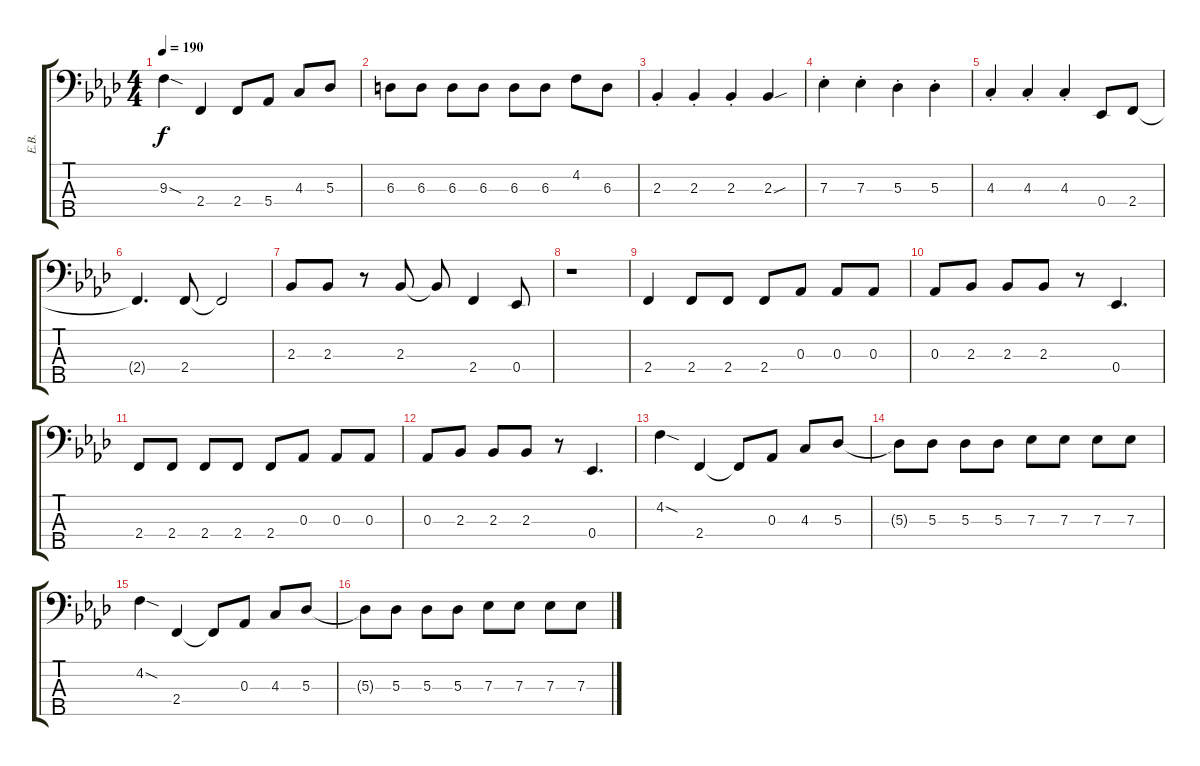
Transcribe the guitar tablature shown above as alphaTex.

\track ("E.B." "E.B.") {instrument electricbassfinger}
\staff {score tabs}
\tuning (Gb2 Db2 Ab1 Eb1 Bb0) {hide}
\ts (4 4)
\tempo 190
\clef f4
\ks ab
9.3{sod t}.4{dy f} 2.4.4 2.4.8 5.4.8 4.3.8 5.3.8 |
6.3.8 6.3.8 6.3.8 6.3.8 6.3.8 6.3.8 4.2.8 6.3.8 |
2.3{st}.4 2.3{st}.4 2.3{st}.4 2.3{sou}.4 |
7.3{st}.4 7.3{st}.4 5.3{st}.4 5.3{st}.4 |
4.3{st}.4 4.3{st}.4 4.3{st}.4 0.4.8 2.4.8 |
2.4{t}.4{d} 2.4.8 2.4{t}.2 |
2.3.8 2.3.8 r.8 2.3.8 2.3{t}.8 2.4.4 0.4.8 |
r.1 |
2.4.4 2.4.8 2.4.8 2.4.8 0.3.8 0.3.8 0.3.8 |
0.3.8 2.3.8 2.3.8 2.3.8 r.8 0.4.4{d} |
2.4.8 2.4.8 2.4.8 2.4.8 2.4.8 0.3.8 0.3.8 0.3.8 |
0.3.8 2.3.8 2.3.8 2.3.8 r.8 0.4.4{d} |
4.2{sod}.4 2.4.4 2.4{t}.8 0.3.8 4.3.8 5.3.8 |
5.3{t}.8 5.3.8 5.3.8 5.3.8 7.3.8 7.3.8 7.3.8 7.3.8 |
4.2{sod}.4 2.4.4 2.4{t}.8 0.3.8 4.3.8 5.3.8 |
5.3{t}.8 5.3.8 5.3.8 5.3.8 7.3.8 7.3.8 7.3.8 7.3.8
